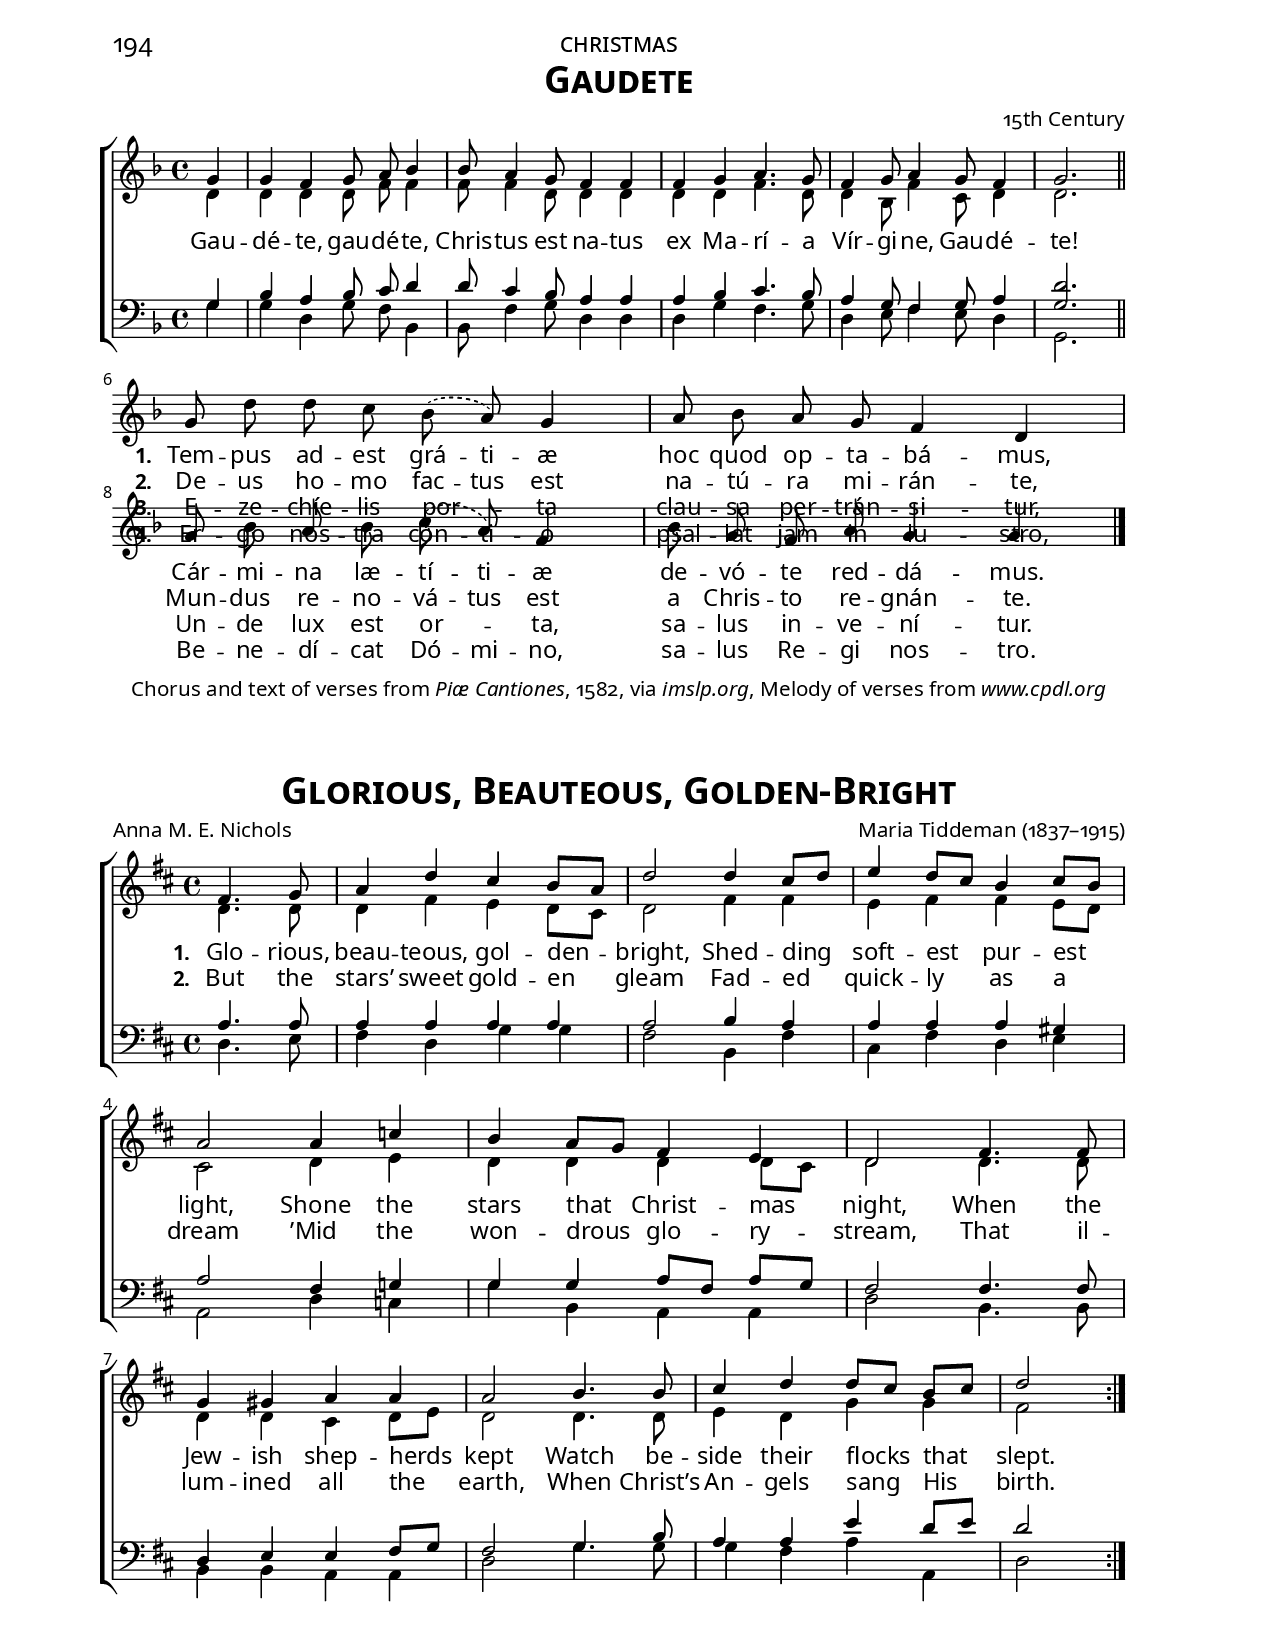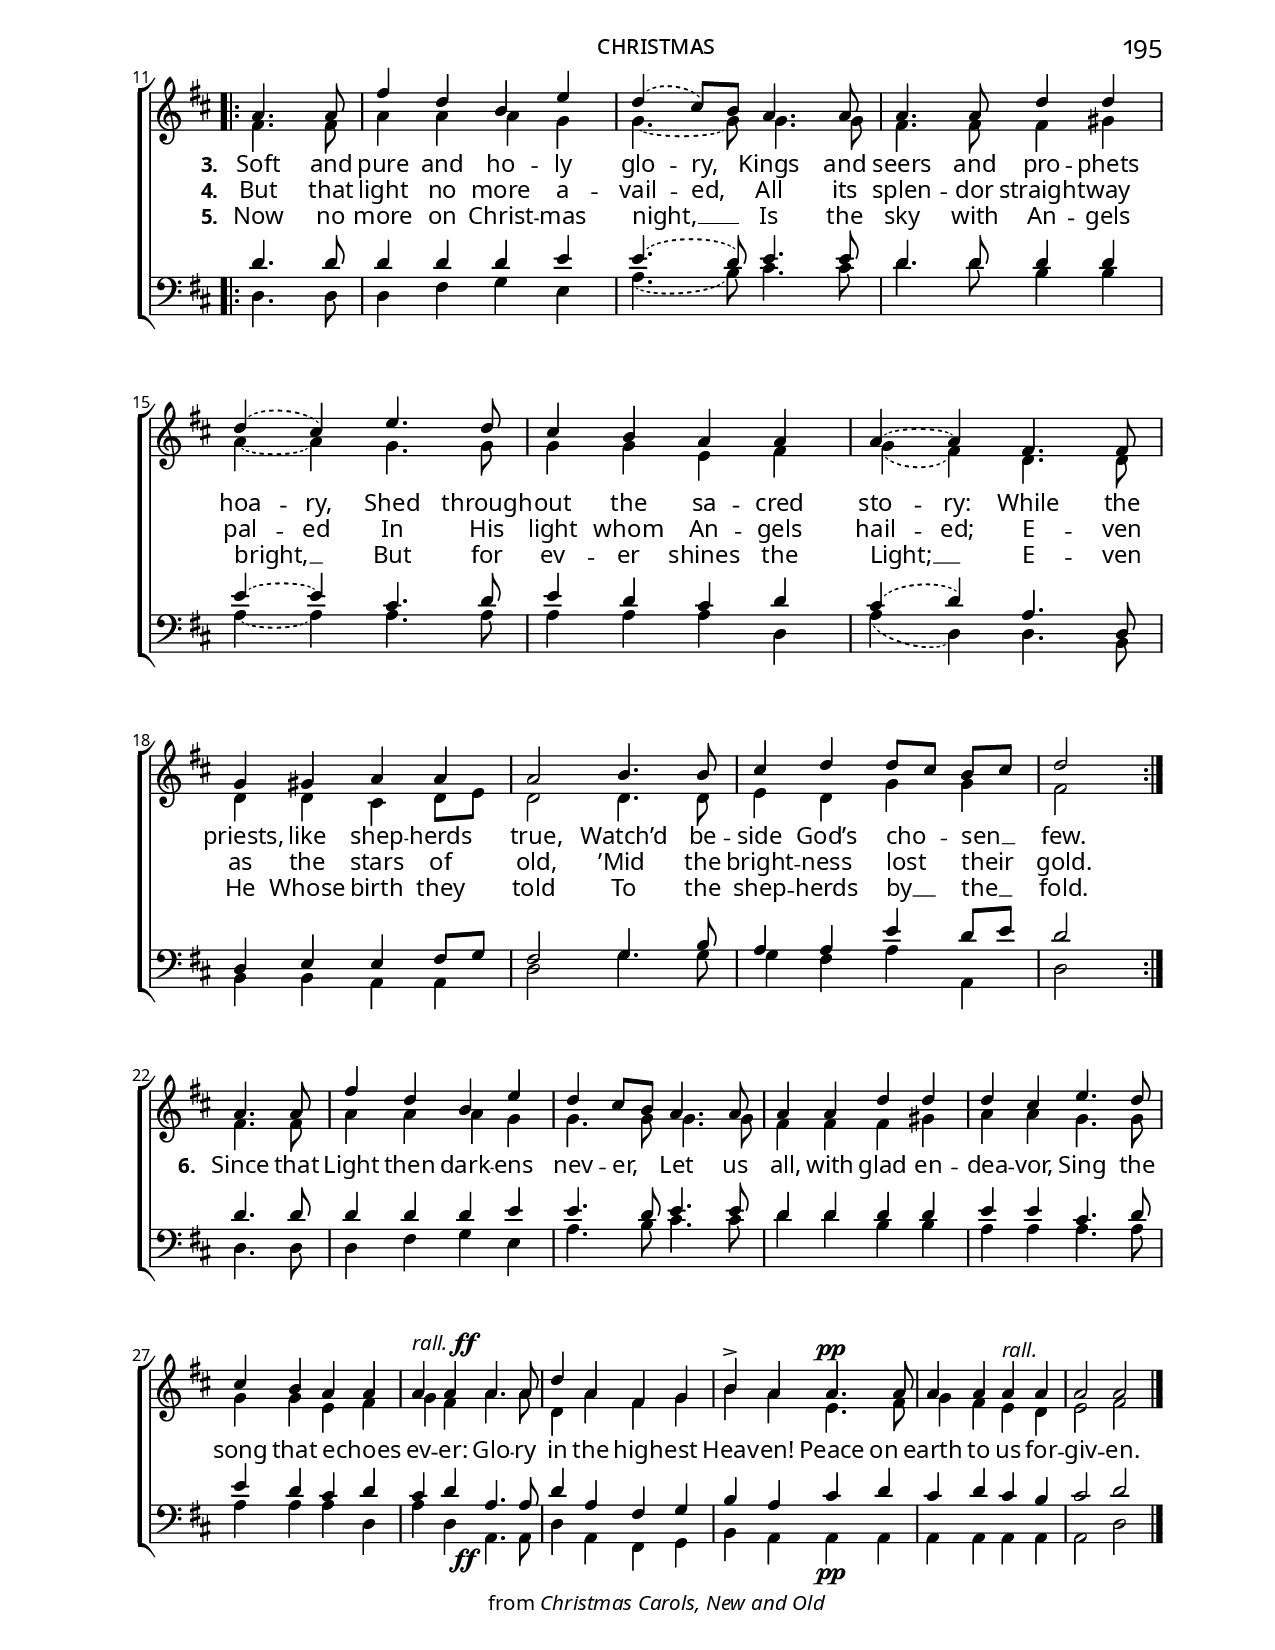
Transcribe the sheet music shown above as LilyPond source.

\version "2.14.2"
\include "util.ly"
\paper {
  print-all-headers = ##t
  paper-height = 11\in
  paper-width = 8.5\in
  indent = 0\in
  %system-system-spacing = #'((basic-distance . 10) (padding . 0))
  system-system-spacing =
    #'((basic-distance . 0)
       (minimum-distance . 0)
       (padding . -5)
       (stretchability . 100))
  ragged-last-bottom = ##f
  ragged-bottom = ##f
  two-sided = ##t
  inner-margin = 1\in
  outer-margin = 0.75\in
  top-margin = 0.26\in
  bottom-margin = 0.25\in
  first-page-number = #194
  print-first-page-number = ##t
  headerLine = \markup{\override #'(font-name . "Garamond Premier Pro") \smallCapsOldStyle"christmas"}
  oddHeaderMarkup = \markup\fill-line{
     \override #'(font-name . "Garamond Premier Pro")\abs-fontsize #12.5
     \combine 
        \fill-line{"" \on-the-fly #print-page-number-check-first
        \oldStylePageNum""
        }
        \fill-line{\headerLine}
  }
  evenHeaderMarkup = \markup {
     \override #'(font-name . "Garamond Premier Pro")\abs-fontsize #12.5
     \combine
        \on-the-fly #print-page-number-check-first
        \oldStylePageNum""
        \fill-line{\headerLine}
  }
}
#(set-global-staff-size 18) \paper{ #(define fonts (make-pango-font-tree "Garamond Premier Pro" "Garamond Premier Pro" "Garamond Premier Pro" (/ 18 20))) }
global = {
  \key f\major
  \time 4/4
  \autoBeamOff
}

sopMusic = \relative c'' {
  \partial 4 g4 |
  g f g8 a bes4 |
  bes8 a4 g8 f4 f |
  
  f g a4. g8 |
  f4 g8 a4 g8 f4 |
  \partial 2. g2. \bar "||" \break
}

verseMusic = \relative c'' {
  
}
sopWords = \lyricmode {
  
}

altoMusic = \relative c' {
  d4 |
  d d d8 f f4 |
  f8 f4 d8 d4 d |
  
  d d f4. d8 |
  d4 bes8 f'4 c8 d4 |
  d2.
  
  \slurDashed \oneVoice
  g8 d' d c bes( a) g4 |
  a8 bes a g f4 d |
  
  g8 bes a bes c( a) f4 |
  bes8 g f a g4 g \bar "|."
}
altoWords = \lyricmode {
  \dropLyricsV
  Gau -- dé -- te, gau -- dé -- te,
  Chris -- tus est na -- tus
  ex Ma -- rí -- a Vír -- gi -- ne, Gau -- dé -- te!
  
  \dropLyricsIV
  \set stanza = #"1. "
  \set ignoreMelismata = ##t
  Tem -- pus ad -- est grá -- ti -- æ
  hoc quod op -- ta -- bá -- mus,
  Cár -- mi -- na læ -- tí -- ti -- æ
  de -- vó -- te red -- dá -- mus.
}
altoWordsII = \lyricmode {
  \dropLyricsIV
%\markup\italic
  \repeat unfold 21 {\skip1}
  \set stanza = #"2. "
  \set ignoreMelismata = ##t
  De -- us ho -- mo fac -- tus est
  na -- tú -- ra mi -- rán -- te,
  Mun -- dus re -- no -- vá -- tus est
  a Chris -- to re -- gnán -- te.
}
altoWordsIII = \lyricmode {
  \dropLyricsIV
  \repeat unfold 21 {\skip1}
  \set stanza = #"3. "
  E -- ze -- chíe -- lis por -- ta
  clau -- sa per -- trán -- si -- tur,
  Un -- de lux est or -- ta,
  sa -- lus in -- ve -- ní -- tur.
}
altoWordsIV = \lyricmode {
  \dropLyricsIV
  \repeat unfold 21 {\skip1}
  \set stanza = #"4. "
  \set ignoreMelismata = ##t
  Er -- go nos -- tra cón -- ti -- o
  psal -- lat jam in lu -- stro,
  Be -- ne -- dí -- cat Dó -- mi -- no,
  sa -- lus Re -- gi nos -- tro.
}
altoWordsV = \lyricmode {
  \set stanza = #"5. "
  \set ignoreMelismata = ##t
}
altoWordsVI = \lyricmode {
  \set stanza = #"6. "
  \set ignoreMelismata = ##t
}
tenorMusic = \relative c' {
  g4 |
  bes a bes8 c d4 |
  d8 c4 bes8 a4 a |
  
  a bes c4. bes8 |
  a4 g8 f4 g8 a4 |
  <g d'>2.
}
tenorWords = \lyricmode {

}

bassMusic = \relative c {
  g'4 |
  g d g8 f bes,4 |
  bes8 f'4 g8 d4 d |
  
  d g f4. g8 |
  d4 e8 f4 e8 d4 |
  g,2.
}
bassWords = \lyricmode {

}

pianoRH = \relative c' {
  
}
pianoLH = \relative c' {
  
}

\score {
  <<
   \new ChoirStaff <<
%    \new Lyrics = sopranos \with { \override VerticalAxisGroup #'nonstaff-relatedstaff-spacing = #'((basic-distance . 1)) }
    \new Staff = women <<
      \new Voice = "sopranos" { \voiceOne << \global \sopMusic >> }
      \new Voice = "altos" { \voiceTwo << \global \altoMusic >> }
    >>
    \new Lyrics \with { alignAboveContext = #"women" \override VerticalAxisGroup #'nonstaff-relatedstaff-spacing = #'((basic-distance . 1))} \lyricsto "sopranos" \sopWords
     \new Lyrics = "altosVI"  \with { alignBelowContext = #"women" \override VerticalAxisGroup #'nonstaff-relatedstaff-spacing = #'((basic-distance . 1))} \lyricsto "altos" \altoWordsVI
    \new Lyrics = "altosV"  \with { alignBelowContext = #"women" \override VerticalAxisGroup #'nonstaff-relatedstaff-spacing = #'((basic-distance . 1))} \lyricsto "altos" \altoWordsV
    \new Lyrics = "altosIV"  \with { alignBelowContext = #"women" \override VerticalAxisGroup #'nonstaff-relatedstaff-spacing = #'((basic-distance . 1))} \lyricsto "altos" \altoWordsIV
    \new Lyrics = "altosIII"  \with { alignBelowContext = #"women" \override VerticalAxisGroup #'nonstaff-relatedstaff-spacing = #'((basic-distance . 1))} \lyricsto "altos" \altoWordsIII
    \new Lyrics = "altosII"  \with { alignBelowContext = #"women" \override VerticalAxisGroup #'nonstaff-relatedstaff-spacing = #'((basic-distance . 1))} \lyricsto "altos" \altoWordsII
    \new Lyrics = "altos"  \with { alignBelowContext = #"women" \override VerticalAxisGroup #'nonstaff-relatedstaff-spacing = #'((basic-distance . 1))} \lyricsto "altos" \altoWords
   \new Staff = men <<
      \clef bass
      \new Voice = "tenors" { \voiceOne << \global \tenorMusic >> }
      \new Voice = "basses" { \voiceTwo << \global \bassMusic >> }
    >>
    \new Lyrics \with { alignAboveContext = #"men" \override VerticalAxisGroup #'nonstaff-relatedstaff-spacing = #'((basic-distance . 1)) } \lyricsto "tenors" \tenorWords
    \new Lyrics \with { alignBelowContext = #"men" \override VerticalAxisGroup #'nonstaff-relatedstaff-spacing = #'((basic-distance . 1)) } \lyricsto "basses" \bassWords
  >>
%    \new PianoStaff << \new Staff { \new Voice { \pianoRH } } \new Staff { \clef "bass" \pianoLH } >>
  >>
  \layout {
  \context {
    \Lyrics
    \override LyricText #'font-size = #1.3
  }
%6x9 \context {\Lyrics\override LyricText #'font-size = #1.1 }
%6.14 \context {\Lyrics\override LyricText #'font-size = #0.6 }
    #(define fonts (make-pango-font-tree "Garamond Premier Pro" "Garamond Premier Pro" "Garamond Premier Pro" (/ 18 20)))
    \context {
      \Score
      %\override SpacingSpanner #'base-shortest-duration = #(ly:make-moment 1 8)
      %\override SpacingSpanner #'common-shortest-duration = #(ly:make-moment 1 4)
    }
    \context {
      % Remove all empty staves
      % \Staff \RemoveEmptyStaves \override VerticalAxisGroup #'remove-first = ##t
    }
    \context {
      \Lyrics
      \override LyricText #'X-offset = #center-on-word
    }
  }
  \header {
    title = \markup{\override #'(font-name . "Garamond Premier Pro Semibold"){ \abs-fontsize #18 \smallCapsOldStyle"Gaudete"}}
    composer = \markup\oldStyleNum"15th Century"
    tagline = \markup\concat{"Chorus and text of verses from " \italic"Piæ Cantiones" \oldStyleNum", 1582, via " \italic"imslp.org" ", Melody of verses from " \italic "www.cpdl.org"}
  }
}
\markup \fill-line {\center-column{
    \concat{"Chorus and text of verses from " \italic"Piæ Cantiones" \oldStyleNum", 1582, via " \italic"imslp.org" ", Melody of verses from " \italic "www.cpdl.org"}}}
\markup\vspace#2.2























global = {
  \key d \major
  \time 4/4
  \autoBeamOff
  \override DynamicLineSpanner #'staff-padding = #0.0
  \override DynamicLineSpanner #'Y-extent = #'(-1 . 1)
  \tieDashed
}

sopMusic = \relative c' {
  \repeat volta 2 {
    \partial 2 fis4. g8 |
    a4 d cis b8[ a] |
    d2 d4 cis8[ d] |
    
    e4 d8[cis] b4 cis8[ b] |
    a2 a4 c |
    b a8[ g] fis4 e |
    d2 fis4. fis8 |
    
    g4 gis a a |
    a2 b4. b8 |
    cis4 d d8[ cis] b[ cis] |
    \partial 2 d2 |
  }
  \pageBreak
  \repeat volta 3 {
    \partial 2 a4. a8 |
    fis'4 d b e |
    \slurDashed
    d4( cis8[) b] a4. a8 |
    a4. a8 d4 d |
    
    d( cis) e4. d8 |
    cis4 b a a |
    a~ a fis4. fis8 |
    
    g4 gis a a |
    a2 b4. b8 |
    cis4 d d8[ cis] b[ cis] |
    \partial 2 d2 | \break
  }
  \partial 2 a4. a8 |
  fis'4 d b e |
  d4 cis8[ b] a4. a8 |
  a4 a d d |
  
  d cis e4. d8 |
  cis4 b a a |
  a^\markup{\italic"rall." \dynamic"ff"} a a4. a8 |
  
  d4 a fis g |
  b-> a a4.^\pp a8 |
  a4 a a^\markup\italic"rall." a 
  a2 a \bar "|."
}
sopWords = \lyricmode {
  
}

altoMusic = \relative c' {
  d4. d8 |
  d4 fis e d8[ cis] |
  d2 fis4 fis |
  
  e fis fis e8[ d] |
  cis2 d4 e |
  d d d d8[ cis] |
  d2 d4. d8 |
  
  d4 d cis d8[ e] |
  d2 d4. d8 |
  e4 d g g |
  fis2 |
  
  
  fis4. fis8 |
  a4 a a g |
  \slurDashed
  g4.~ g8 g4. g8 |
  fis4. fis8 fis4 gis |
  
  a~ a g4. g8 |
  g4 g e fis |
  g( fis) d4. d8 |
  
  d4 d cis d8[ e] |
  d2 d4. d8 |
  e4 d g g |
  fis2 |
  
  
  fis4. fis8 |
  a4 a a g |
  g4. g8 g4. g8 |
  fis4 fis fis gis |
  
  a4 a g4. g8 |
  g4 g e fis |
  g fis a4. a8 |
  
  d,4 a' fis g |
  b a e4. fis8 |
  g4 fis e d |
  e2 fis \bar "|."
}
altoWords = \lyricmode {
  \dropLyricsV
  \set stanza = #"1. "
  Glo -- rious, beau -- teous, gol -- den -- bright,
  Shed -- ding soft -- est pur -- est light,
  Shone the stars that \set associatedVoice = "tenors" Christ -- mas night,
  When the Jew -- ish shep -- herds kept
  Watch be -- side \unset associatedVoice their flocks that slept.
  
  \set stanza = #"3. "
  Soft and pure and ho -- ly \set ignoreMelismata = ##t glo -- \unset ignoreMelismata ry,
  Kings and seers and pro -- phets \set ignoreMelismata = ##t hoa -- ry, \unset ignoreMelismata 
  Shed through -- out the sa -- cred \set ignoreMelismata = ##t sto -- ry: \unset ignoreMelismata 
  While the priests, like shep -- herds true,
  Watch’d be -- side God’s cho -- sen __ few.
  
  \set stanza = #"6. "
  Since that Light then dark -- ens nev -- er,
  Let us all, with glad en -- dea -- vor,
  Sing the song that e -- choes ev -- er:
  Glo -- ry in the high -- est Heav -- en!
  \set associatedVoice = "tenors"
  Peace on earth to us for -- giv -- en.
}
altoWordsII = \lyricmode {
  \dropLyricsV
%\markup\italic
  \set stanza = #"2. "
  But the stars’ sweet gold -- en gleam
  Fad -- ed quick -- ly as a dream
  ’Mid the won -- drous \set associatedVoice = "tenors" glo -- ry -- stream,
  That il -- lum -- ined all the earth,
  When Christ’s An -- \unset associatedVoice gels sang His birth.
  
  \set stanza = #"4. "
  But that light no more a -- \set ignoreMelismata = ##t vail -- \unset ignoreMelismata ed,
  All its splen -- dor straight -- way \set ignoreMelismata = ##t pal -- ed \unset ignoreMelismata 
  In His light whom An -- gels \set ignoreMelismata = ##t hail -- ed; \unset ignoreMelismata 
  E -- ven as the stars of old,
  ’Mid the bright  -- ness lost their gold.
}
altoWordsIII = \lyricmode {
  \dropLyricsV
  \repeat unfold 35 { \skip 1 }
  \set stanza = #"5. "
  Now no more on Christ -- mas night, __
  Is the sky with An -- gels bright, __
  But for ev -- er shines the Light; __
  E -- ven He Whose birth they told
  To the shep -- herds by __ the __ fold.
}
altoWordsIV = \lyricmode {
}
altoWordsV = \lyricmode {
}
altoWordsVI = \lyricmode {
}
tenorMusic = \relative c' {
  a4. a8 |
  a4 a a a |
  a2 b4 a |
  
  a4 a a gis |
  a2 fis4 g! |
  g4 g a8[ fis] a[ g] |
  fis2 fis4. fis8 |
  
  d4 e e fis8[ g] |
  fis2 g4. b8 |
  a4 a e' d8[ e] |
  d2 |
  
  
  d4. d8 |
  d4 d d e |
  \slurDashed
  e4.( d8) e4. e8 |
  d4. d8 d4 d |
  
  e~ e cis4. d8 |
  e4 d cis d |
  cis( d) a4. d,8 |
  
  d4 e e fis8[ g] |
  fis2 g4. b8 |
  a4 a e' d8[ e] |
  d2 |
  
  
  d4. d8 |
  d4 d d e |
  e4. d8 e4. e8 |
  d4 d d d |
  
  e e cis4. d8 |
  e4 d cis d |
  cis <<d {s8 s_\ff}>> a4. a8 |
  
  d4 a fis g |
  b a cis_\pp d |
  cis d cis b |
  cis2 d \bar "|."
}
tenorWords = \lyricmode {

}

bassMusic = \relative c {
  d4. e8 |
  fis4 d g g |
  fis2 b,4 fis' |
  
  cis4 fis d e |
  a,2 d4 c |
  g' b, a a |
  d2 b4. b8 |
  
  b4 b a a |
  d2 g4. g8 |
  g4 fis a a, |
  d2 |
  
  
  d4. d8 |
  d4 fis g e |
  \slurDashed
  a4.( b8) cis4. cis8 |
  d4. d8 b4 b |
  
  a~ a a4. a8 |
  a4 a a d, |
  a'( d,) d4. b8 |
  
  b4 b a a |
  d2 g4. g8 |
  g4 fis a a, |
  d2 |
  
  
  d4. d8 |
  d4 fis g e |
  a4. b8 cis4. cis8 |
  d4 d b b |
  
  a a a4. a8 |
  a4 a a d, |
  a' d, a4. a8 |
  
  d4 a fis g |
  b a a a |
  a a a a |
  a2 d \bar "|."
}
bassWords = \lyricmode {

}

pianoRH = \relative c' {
  
}
pianoLH = \relative c' {
  
}

\score {
  <<
   \new ChoirStaff <<
%    \new Lyrics = sopranos \with { \override VerticalAxisGroup #'nonstaff-relatedstaff-spacing = #'((basic-distance . 1)) }
    \new Staff = women <<
      \new Voice = "sopranos" { \voiceOne << \global \sopMusic >> }
      \new Voice = "altos" { \voiceTwo << \global \altoMusic >> }
    >>
    \new Staff = men <<
      \clef bass
      \new Voice = "tenors" { \voiceOne << \global \tenorMusic >> }
      \new Voice = "basses" { \voiceTwo << \global \bassMusic >> }
    >>
    \new Lyrics \with { alignAboveContext = #"women" \override VerticalAxisGroup #'nonstaff-relatedstaff-spacing = #'((basic-distance . 1))} \lyricsto "sopranos" \sopWords
     \new Lyrics = "altosVI"  \with { alignBelowContext = #"women" \override VerticalAxisGroup #'nonstaff-relatedstaff-spacing = #'((basic-distance . 1))} \lyricsto "sopranos" \altoWordsVI
    \new Lyrics = "altosV"  \with { alignBelowContext = #"women" \override VerticalAxisGroup #'nonstaff-relatedstaff-spacing = #'((basic-distance . 1))} \lyricsto "sopranos" \altoWordsV
    \new Lyrics = "altosIV"  \with { alignBelowContext = #"women" \override VerticalAxisGroup #'nonstaff-relatedstaff-spacing = #'((basic-distance . 1))} \lyricsto "sopranos" \altoWordsIV
    \new Lyrics = "altosIII"  \with { alignBelowContext = #"women" \override VerticalAxisGroup #'nonstaff-relatedstaff-spacing = #'((basic-distance . 1))} \lyricsto "sopranos" \altoWordsIII
    \new Lyrics = "altosII"  \with { alignBelowContext = #"women" \override VerticalAxisGroup #'nonstaff-relatedstaff-spacing = #'((basic-distance . 1))} \lyricsto "sopranos" \altoWordsII
    \new Lyrics = "altos"  \with { alignBelowContext = #"women" \override VerticalAxisGroup #'nonstaff-relatedstaff-spacing = #'((basic-distance . 1))} \lyricsto "sopranos" \altoWords
     \new Lyrics \with { alignAboveContext = #"men" \override VerticalAxisGroup #'nonstaff-relatedstaff-spacing = #'((basic-distance . 1)) } \lyricsto "tenors" \tenorWords
    \new Lyrics \with { alignBelowContext = #"men" \override VerticalAxisGroup #'nonstaff-relatedstaff-spacing = #'((basic-distance . 1)) } \lyricsto "basses" \bassWords
  >>
%    \new PianoStaff << \new Staff { \new Voice { \pianoRH } } \new Staff { \clef "bass" \pianoLH } >>
  >>
  \layout {
  \context {
    \Lyrics
    \override LyricText #'font-size = #1.3
  }
    \context {
      \Score
      %\override SpacingSpanner #'base-shortest-duration = #(ly:make-moment 1 8)
      %\override SpacingSpanner #'common-shortest-duration = #(ly:make-moment 1 4)
    }
    \context {
      % Remove all empty staves
      % \Staff \RemoveEmptyStaves \override VerticalAxisGroup #'remove-first = ##t
    }
    \context {
      \Lyrics
      \override LyricText #'X-offset = #center-on-word
    }
  }
  \header {
    title = \markup{\override #'(font-name . "Garamond Premier Pro Semibold"){ \abs-fontsize #18 \smallCapsOldStyle"Glorious, Beauteous, Golden-Bright"}}
    poet = \markup\oldStyleNum"Anna M. E. Nichols"
    composer = \markup\oldStyleNum"Maria Tiddeman (1837–1915)"
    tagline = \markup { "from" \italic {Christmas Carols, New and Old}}
  }
}
\header {
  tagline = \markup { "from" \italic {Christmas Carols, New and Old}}
}

